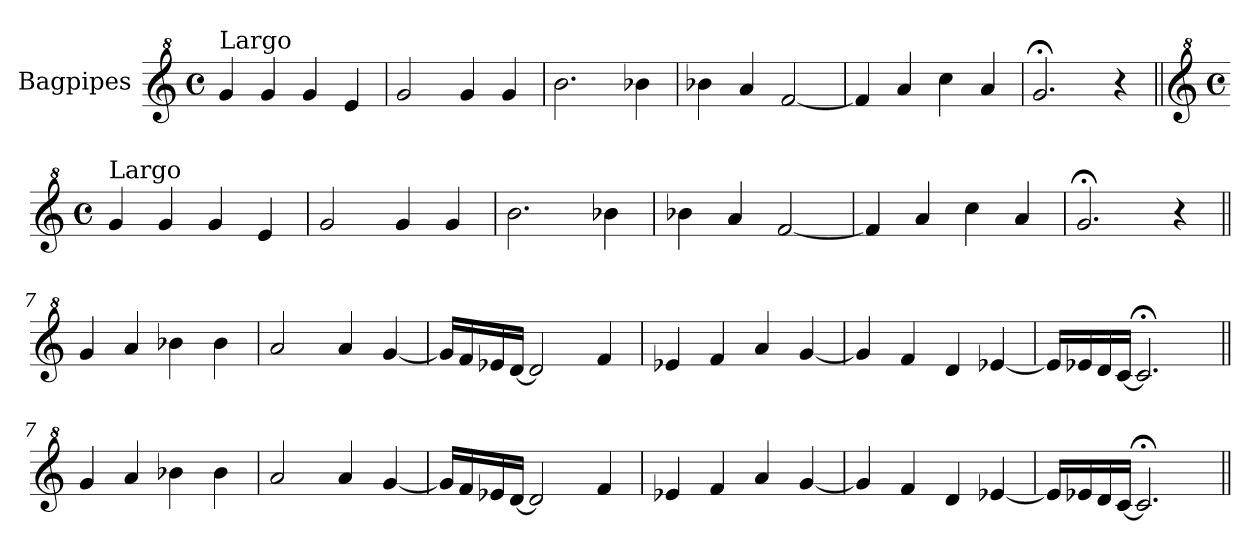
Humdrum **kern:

**kern
*part1
*staff1
*I"Bagpipes
*I'Bag
*clefG^2
*k[]
*C:
*M4/4
*met(c)
=1
!LO:TX:a:t=Largo
4gg/
4gg/
4gg/
4ee/
=2
2gg/
4gg/
4gg/
=3
2.bb\
4bb-X\
=4
4bb-X\
4aa/
[2ff/
=5
4ff/]
4aa/
4ccc\
4aa/
=6
2.gg;</
4r
=1a||
*clefG^2
*k[]
*C:
*M4/4
*met(c)
!LO:TX:a:t=Largo
4gg/
4gg/
4gg/
4ee/
=2a
2gg/
4gg/
4gg/
=3a
2.bb\
4bb-X\
=4a
4bb-X\
4aa/
[2ff/
=5a
4ff/]
4aa/
4ccc\
4aa/
=6a
2.gg;</
4r
=7||
4gg/
4aa/
4bb-X\
4bb-\
=8
2aa/
4aa/
[4gg/
=9
16gg/LL]
16ff/
16ee-X/
[16dd/JJ
2dd/]
4ff/
!!LO:LB:g=z
=10
4ee-X/
4ff/
4aa/
[4gg/
=11
4gg/]
4ff/
4dd/
[4ee-X/
=12
16ee-/LL]
16ee-X/
16dd/
[16cc/JJ
2.cc;</]
=7a||
4gg/
4aa/
4bb-X\
4bb-\
=8a
2aa/
4aa/
[4gg/
=9a
16gg/LL]
16ff/
16ee-X/
[16dd/JJ
2dd/]
4ff/
!!LO:LB:g=z
=10a
4ee-X/
4ff/
4aa/
[4gg/
=11a
4gg/]
4ff/
4dd/
[4ee-X/
=12a
16ee-/LL]
16ee-X/
16dd/
[16cc/JJ
2.cc;</]
=||
*-
